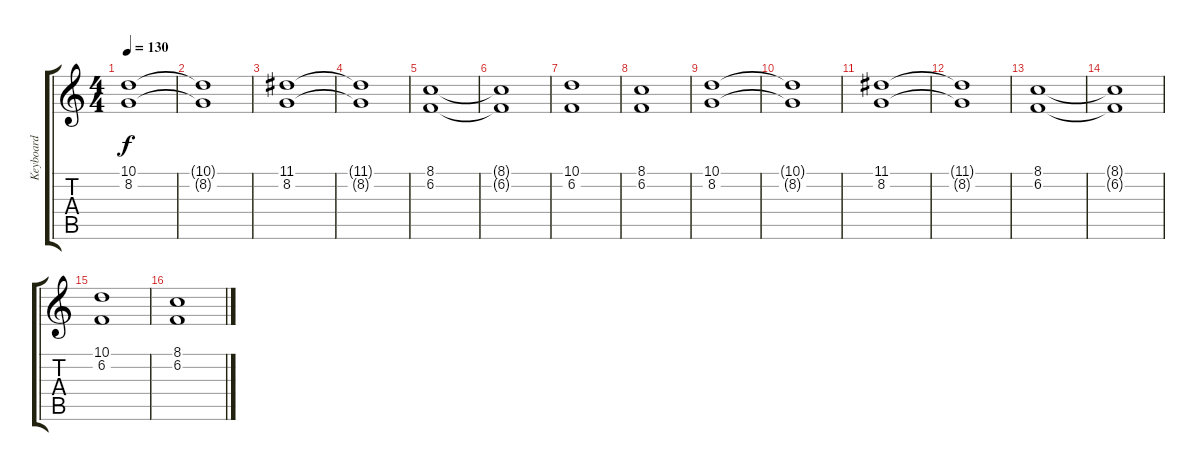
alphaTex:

\track ("Keyboard" "Keyboard") {instrument stringensemble1}
\staff {score tabs}
\tuning (E4 B3 G3 D3 A2 E2) {hide}
\ts (4 4)
\tempo 130
\clef g2
\ks c
(10.1 8.2).1{dy f} |
(10.1{t} 8.2{t}).1 |
(11.1 8.2).1 |
(11.1{t} 8.2{t}).1 |
(8.1 6.2).1 |
(8.1{t} 6.2{t}).1 |
(10.1 6.2).1 |
(8.1 6.2).1 |
(10.1 8.2).1 |
(10.1{t} 8.2{t}).1 |
(11.1 8.2).1 |
(11.1{t} 8.2{t}).1 |
(8.1 6.2).1 |
(8.1{t} 6.2{t}).1 |
(10.1 6.2).1 |
(8.1 6.2).1
